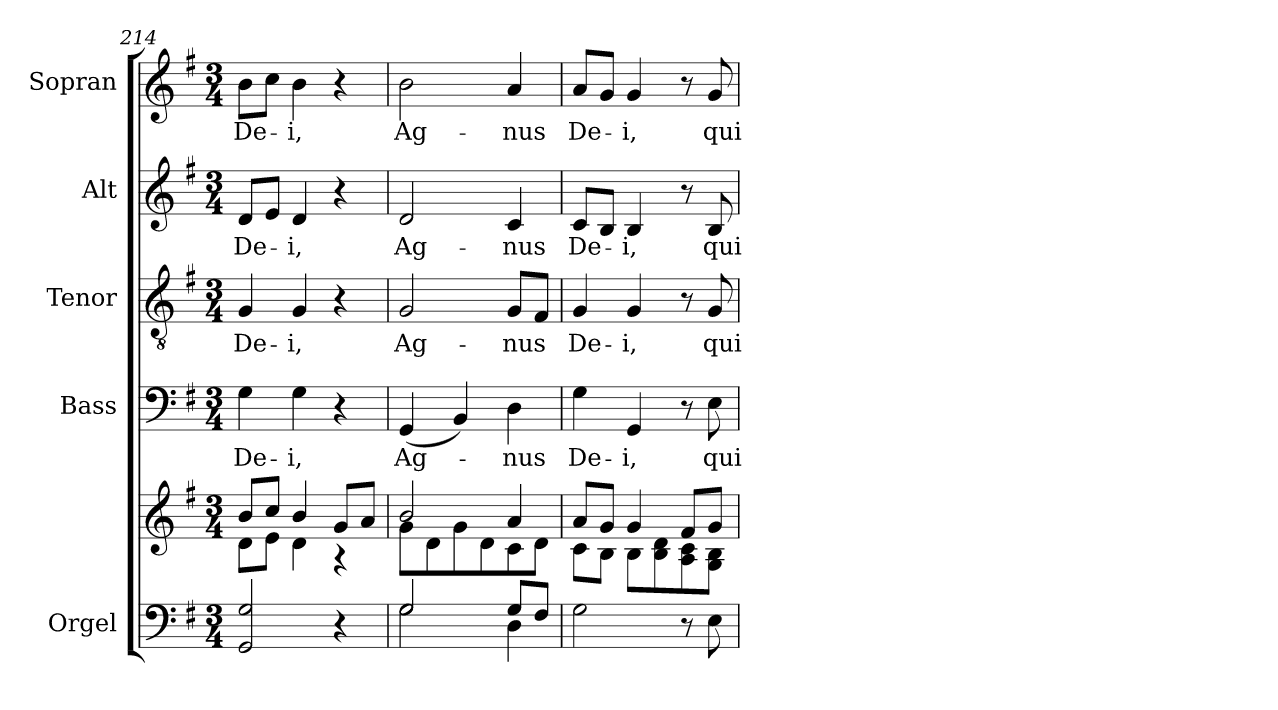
**kern	**kern	**kern	**text	**kern	**text	**kern	**text	**kern	**text
*part5	*part5	*part4	*part4	*part3	*part3	*part2	*part2	*part1	*part1
*staff6	*staff5	*staff4	*staff4	*staff3	*staff3	*staff2	*staff2	*staff1	*staff1
*I"Orgel	*	*I"Bass	*	*I"Tenor	*	*I"Alt	*	*I"Sopran	*
*I'Org.	*	*I'B.	*	*I'T.	*	*I'A.	*	*I'S.	*
*clefF4	*clefG2	*clefF4	*	*clefGv2	*	*clefG2	*	*clefG2	*
*k[f#]	*k[f#]	*k[f#]	*	*k[f#]	*	*k[f#]	*	*k[f#]	*
*G:	*G:	*G:	*	*G:	*	*G:	*	*G:	*
*M3/4	*M3/4	*M3/4	*	*M3/4	*	*M3/4	*	*M3/4	*
=214	=214	=214	=214	=214	=214	=214	=214	=214	=214
*	*^	*	*	*	*	*	*	*	*
!	!	!	!	!LO:LY:b	!	!LO:LY:b	!	!LO:LY:b	!	!LO:LY:b
2GG/ 2G/	8b/L	8d\L	4G\	De-	4G/	De-	8d/L	De-	8b\L	De-
.	8cc/J	8e\J	.	.	.	.	8e/J	.	8cc\J	.
!	!	!	!	!LO:LY:b	!	!LO:LY:b	!	!LO:LY:b	!	!LO:LY:b
.	4b/	4d\	4G\	-i,	4G/	-i,	4d/	-i,	4b\	-i,
4r	8g/L	4rA	4r	.	4r	.	4r	.	4r	.
.	8a/J	.	.	.	.	.	.	.	.	.
!!LO:PB:g=z
=215	=215	=215	=215	=215	=215	=215	=215	=215	=215	=215
*^	*	*	*	*	*	*	*	*	*	*
!	!	!	!	!	!LO:LY:b	!	!LO:LY:b	!	!LO:LY:b	!	!LO:LY:b
2G/	2G\	2b/	8g\L	(<4GG/	Ag-	2G/	Ag-	2d/	Ag-	2b\	Ag-
.	.	.	8d\	.	.	.	.	.	.	.	.
.	.	.	8g\	4BB/)	.	.	.	.	.	.	.
.	.	.	8d\	.	.	.	.	.	.	.	.
!	!	!	!	!	!LO:LY:b	!	!LO:LY:b	!	!LO:LY:b	!	!LO:LY:b
8G/L	4D\	4a/	8c\	4D\	-nus	8G/L	-nus	4c/	-nus	4a/	-nus
8F#/J	.	.	8d\J	.	.	8F#/J	.	.	.	.	.
*v	*v	*	*	*	*	*	*	*	*	*	*
=216	=216	=216	=216	=216	=216	=216	=216	=216	=216	=216
!	!	!	!	!LO:LY:b	!	!LO:LY:b	!	!LO:LY:b	!	!LO:LY:b
2G\	8a/L	8c\L	4G\	De-	4G/	De-	8c/L	De-	8a/L	De-
.	8g/J	8B\J	.	.	.	.	8B/J	.	8g/J	.
!	!	!	!	!LO:LY:b	!	!LO:LY:b	!	!LO:LY:b	!	!LO:LY:b
.	4g/	8B\L	4GG/	-i,	4G/	-i,	4B/	-i,	4g/	-i,
.	.	8B\ 8d\	.	.	.	.	.	.	.	.
8r	8f#/L	8A\ 8c\	8r	.	8r	.	8r	.	8r	.
!	!	!	!	!LO:LY:b	!	!LO:LY:b	!	!LO:LY:b	!	!LO:LY:b
8E\	8g/J	8G\ 8B\J	8E\	qui	8G/	qui	8B/	qui	8g/	qui
*	*v	*v	*	*	*	*	*	*	*	*
=	=	=	=	=	=	=	=	=	=
*-	*-	*-	*-	*-	*-	*-	*-	*-	*-
